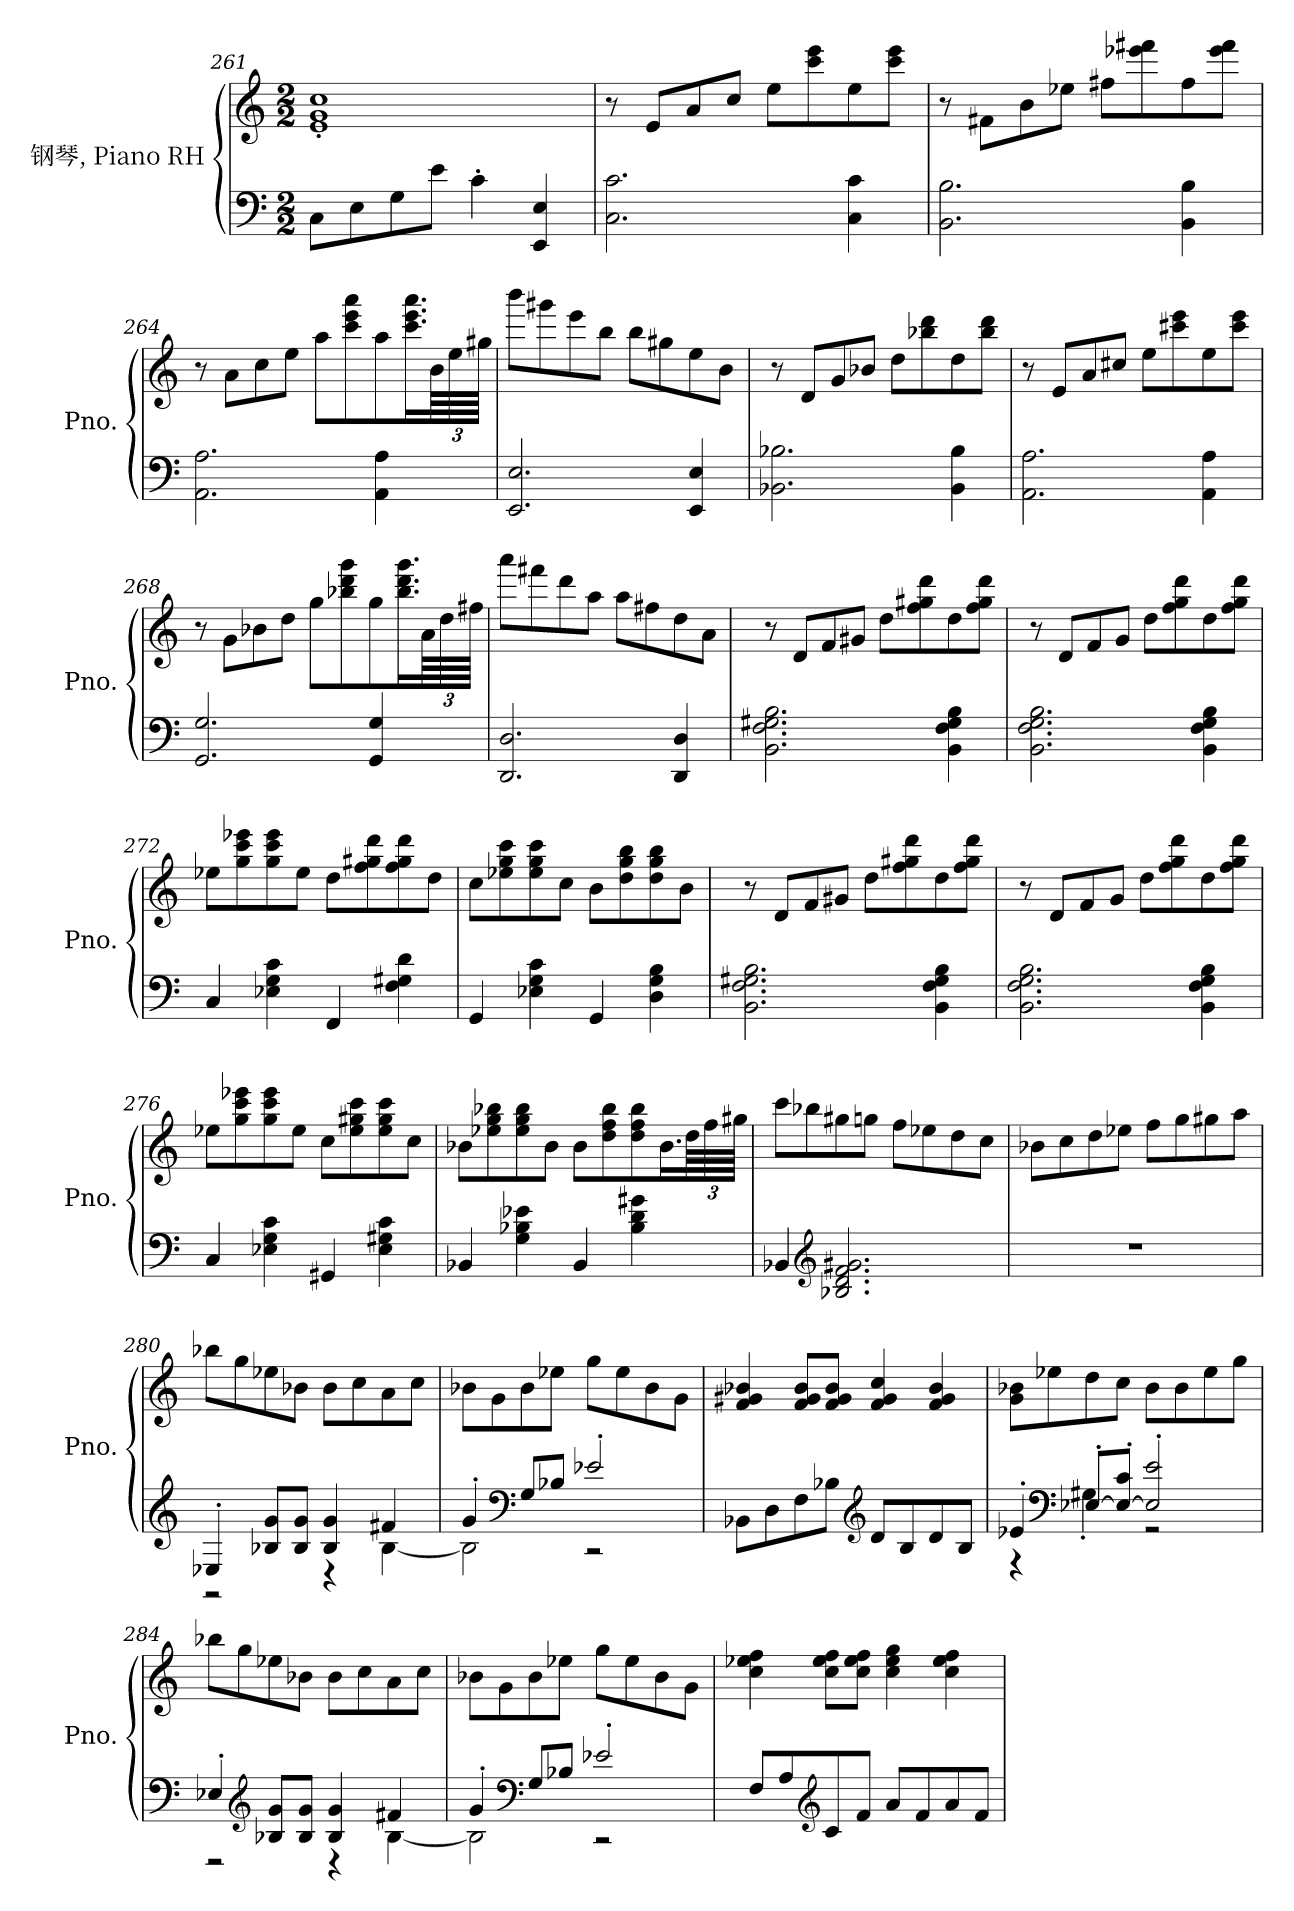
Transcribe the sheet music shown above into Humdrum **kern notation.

**kern	**kern
*part1	*part1
*staff2	*staff1
*I"钢琴, Piano RH	*
*I'Pno.	*
*clefF4	*clefG2
*k[]	*k[]
*M2/2	*M2/2
=261	=261
8C\L	1e' 1g' 1cc'
8E\	.
8G\	.
8e\J	.
4c'\	.
4EE/ 4E/	.
=262	=262
2.C\ 2.c\	8r
*	*MM168
.	8e/L
*	*MM171
.	8a/
.	8cc/J
*	*MM172
.	8ee\L
.	8ccc\ 8eee\
4C\ 4c\	8ee\
.	8ccc\ 8eee\J
=263	=263
*	*MM175
2.BB\ 2.B\	8r
.	8f#X\L
.	8b\
.	8ee-X\J
.	8ff#X\L
.	8eee-X\ 8fff#X\
4BB\ 4B\	8ff#\
.	8eee-\ 8fff#\J
!!LO:LB:g=z
=264	=264
2.AA\ 2.A\	8r
.	8a\L
.	8cc\
.	8ee\J
*	*MM178
.	8aa\L
.	8ccc\ 8eee\ 8aaa\
4AA\ 4A\	8aa\
.	16.ccc\ 16.eee\ 16.aaa\L
*	*Xbrackettup
.	96b\LL
.	96ee\
.	96gg#X\JJJJ
=265	=265
*	*MM164
2.EE/ 2.E/	8bbb\L
.	8ggg#X\
.	8eee\
.	8bb\J
.	8bb\L
.	8gg#X\
4EE/ 4E/	8ee\
.	8b\J
=266	=266
*	*MM164
2.BB-X\ 2.B-X\	8r
.	8d/L
*	*MM171
.	8g/
.	8b-X/J
.	8dd\L
.	8bb-X\ 8ddd\
4BB-\ 4B-\	8dd\
.	8bb-\ 8ddd\J
=267	=267
2.AA\ 2.A\	8r
.	8e/L
.	8a/
*	*MM178
.	8cc#X/J
.	8ee\L
*	*MM180
.	8ccc#X\ 8eee\
4AA\ 4A\	8ee\
.	8ccc#\ 8eee\J
!!LO:LB:g=z
=268	=268
2.GG/ 2.G/	8r
.	8g\L
.	8b-X\
.	8dd\J
.	8gg\L
.	8bb-X\ 8ddd\ 8ggg\
*	*MM171
4GG/ 4G/	8gg\
.	16.bb-\ 16.ddd\ 16.ggg\L
.	96a\LL
.	96dd\
.	96ff#X\JJJJ
=269	=269
*	*MM164
2.DD/ 2.D/	8aaa\L
.	8fff#X\
.	8ddd\
.	8aa\J
.	8aa\L
.	8ff#X\
4DD/ 4D/	8dd\
.	8a\J
=270	=270
2.BB\ 2.F\ 2.G#X\ 2.B\	8r
.	8d/L
.	8f/
.	8g#X/J
*	*MM156
.	8dd\L
.	8ff\ 8gg#X\ 8ddd\
4BB\ 4F\ 4G#\ 4B\	8dd\
.	8ff\ 8gg#\ 8ddd\J
=271	=271
2.BB\ 2.F\ 2.G\ 2.B\	8r
*	*MM158
.	8d/L
*	*MM159
.	8f/
*	*MM163
.	8g/J
.	8dd\L
.	8ff\ 8gg\ 8ddd\
4BB\ 4F\ 4G\ 4B\	8dd\
.	8ff\ 8gg\ 8ddd\J
!!LO:LB:g=z
=272	=272
*	*MM170
4C/	8ee-X\L
*	*MM167
.	8gg\ 8ccc\ 8eee-X\
4E-X\ 4G\ 4c\	8gg\ 8ccc\ 8eee-\
.	8ee-\J
4FF/	8dd\L
.	8ff\ 8gg#X\ 8ddd\
4F\ 4G#X\ 4d\	8ff\ 8gg#\ 8ddd\
.	8dd\J
=273	=273
4GG/	8cc\L
.	8ee-X\ 8gg\ 8ccc\
4E-X\ 4G\ 4c\	8ee-\ 8gg\ 8ccc\
.	8cc\J
4GG/	8b\L
.	8dd\ 8gg\ 8bb\
4D\ 4G\ 4B\	8dd\ 8gg\ 8bb\
.	8b\J
=274	=274
*	*MM161
2.BB\ 2.F\ 2.G#X\ 2.B\	8r
.	8d/L
*	*MM158
.	8f/
.	8g#X/J
.	8dd\L
.	8ff\ 8gg#X\ 8ddd\
4BB\ 4F\ 4G#\ 4B\	8dd\
.	8ff\ 8gg#\ 8ddd\J
=275	=275
2.BB\ 2.F\ 2.G\ 2.B\	8r
.	8d/L
.	8f/
.	8g/J
.	8dd\L
.	8ff\ 8gg\ 8ddd\
4BB\ 4F\ 4G\ 4B\	8dd\
.	8ff\ 8gg\ 8ddd\J
!!LO:LB:g=z
=276	=276
*	*MM170
4C/	8ee-X\L
*	*MM169
.	8gg\ 8ccc\ 8eee-X\
4E-X\ 4G\ 4c\	8gg\ 8ccc\ 8eee-\
.	8ee-\J
4GG#X/	8cc\L
.	8ee-\ 8gg#X\ 8ccc\
4E-\ 4G#X\ 4c\	8ee-\ 8gg#\ 8ccc\
.	8cc\J
=277	=277
*	*MM141
4BB-X/	8b-X\L
.	8ee-X\ 8gg\ 8bb-X\
4G\ 4B-X\ 4e-X\	8ee-\ 8gg\ 8bb-\
*	*MM121
.	8b-\J
4BB-/	8b-\L
.	8dd\ 8ff\ 8bb-\
*	*MM76
4B-\ 4d\ 4g#X\	8dd\ 8ff\ 8bb-\
.	16.b-\L
.	96dd\LL
.	96ff\
.	96gg#X\JJJJ
=278	=278
*	*MM101
4BB-X/	8ccc\L
.	8bb-X\
*clefG2	*
2.B-X/ 2.d/ 2.f/ 2.g#X/	8gg#X\
*	*MM148
.	8ggn\J
.	8ff\L
.	8ee-X\
.	8dd\
.	8cc\J
!!LO:PB:g=z
=279	=279
*	*MM150
1r	8b-X\L
.	8cc\
*	*MM121
.	8dd\
*	*MM107
.	8ee-X\J
*	*MM93
.	8ff\L
*	*MM85
.	8gg\
.	8gg#X\
*	*MM69
.	8aa\J
=280	=280
*	*MM81
*^	*
4E-X'/	2r	8bb-X\L
.	.	8gg\
8B-X/ 8g/L	.	8ee-X\
*	*	*MM153
8B-/ 8g/J	.	8b-X\J
4B-/ 4g/	4r	8b-\L
.	.	8cc\
4f#X/	[4B-\	8a\
.	.	8cc\J
=281	=281	=281
4g'/	2B-\]	8b-X\L
.	.	8g\
*clefF4	*	*
8G/L	.	8b-\
8B-X/J	.	8ee-X\J
2e-X'/	2r	8gg\L
.	.	8ee-\
.	.	8b-\
.	.	8g\J
*v	*v	*
=282	=282
8BB-X\L	4f/ 4g#X/ 4b-X/
8D\	.
8F\	8f/ 8g#/ 8b-/L
*	*MM170
8B-X\J	8f/ 8g#/ 8b-/J
*clefG2	*
8d/L	4f/ 4g#/ 4cc/
8B-/	.
8d/	4f/ 4g#/ 4b-/
8B-/J	.
!!LO:LB:g=z
=283	=283
*	*MM167
*^	*
4e-X'/	4r	8g\ 8b-X\L
.	.	8ee-X\
*clefF4	*	*
[8E-X'/L	4G#X'\	8dd\
8E-/_' 8c/'J	.	8cc\J
2E-/]' 2e-/'	2r	8b-\L
.	.	8b-\
.	.	8ee-\
.	.	8gg\J
=284	=284	=284
4E-X'/	2r	8bb-X\L
.	.	8gg\
*clefG2	*	*
8B-X/ 8g/L	.	8ee-X\
8B-/ 8g/J	.	8b-X\J
4B-/ 4g/	4r	8b-\L
.	.	8cc\
4f#X/	[4B-\	8a\
.	.	8cc\J
=285	=285	=285
4g'/	2B-\]	8b-X\L
.	.	8g\
*clefF4	*	*
8G/L	.	8b-\
8B-X/J	.	8ee-X\J
*	*	*MM166
2e-X'/	2r	8gg\L
.	.	8ee-\
.	.	8b-\
.	.	8g\J
*v	*v	*
!!LO:LB:g=z
=286	=286
8F/L	4cc\ 4ee-X\ 4ff\
8A/	.
*clefG2	*
*	*MM169
8c/	8cc\ 8ee-\ 8ff\L
8f/J	8cc\ 8ee-\ 8ff\J
8a/L	4cc\ 4ee-\ 4gg\
8f/	.
8a/	4cc\ 4ee-\ 4ff\
8f/J	.
=	=
*-	*-
